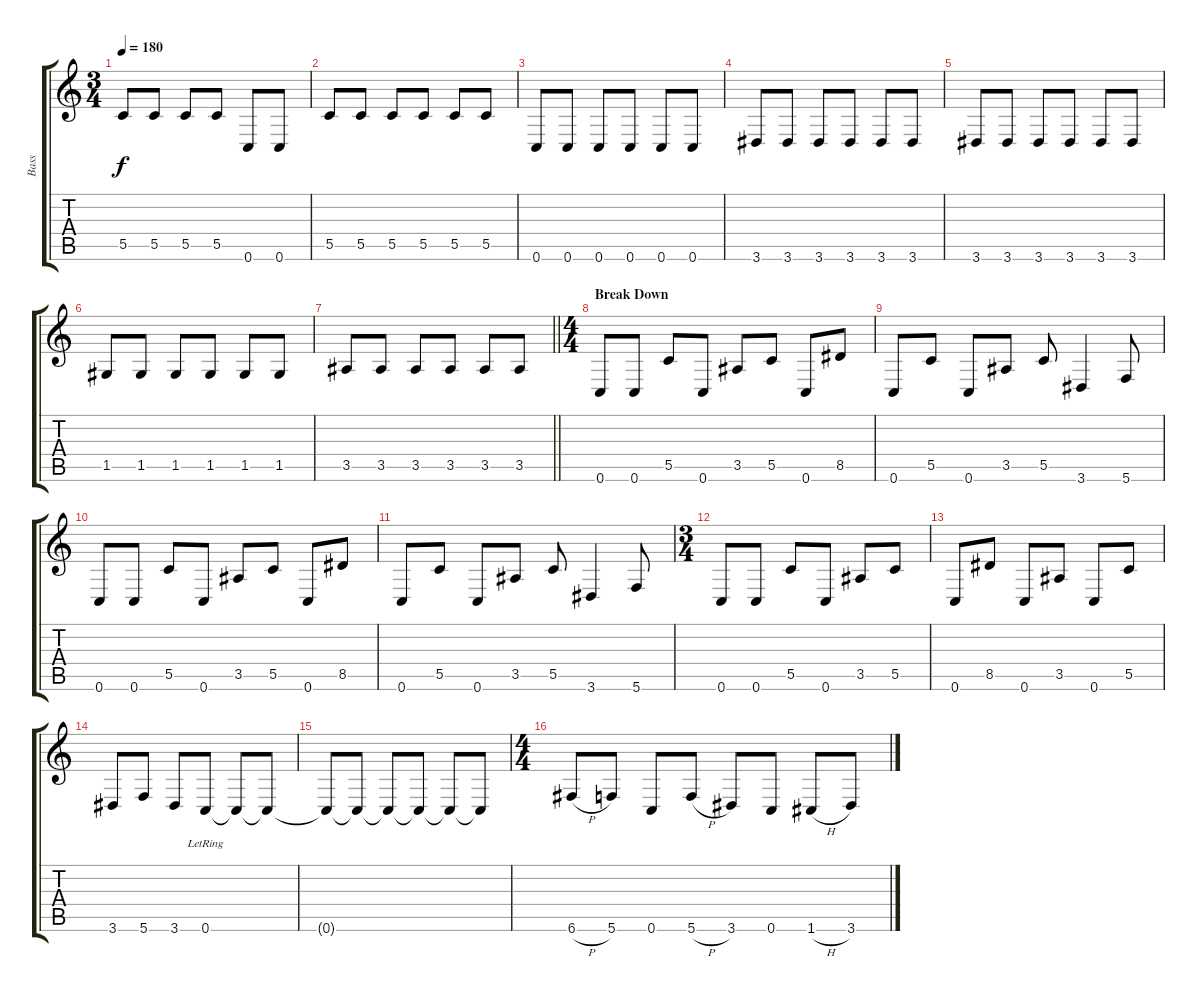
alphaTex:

\track ("Bass" "Bass") {instrument electricbasspick}
\staff {score tabs}
\tuning (D4 A3 F3 C3 G2 C2) {hide}
\ts (3 4)
\tempo 180
\clef g2
\ks c
5.5.8{dy f} 5.5.8 5.5.8 5.5.8 0.6.8 0.6.8 |
5.5.8 5.5.8 5.5.8 5.5.8 5.5.8 5.5.8 |
0.6.8 0.6.8 0.6.8 0.6.8 0.6.8 0.6.8 |
3.6.8 3.6.8 3.6.8 3.6.8 3.6.8 3.6.8 |
3.6.8 3.6.8 3.6.8 3.6.8 3.6.8 3.6.8 |
1.5.8 1.5.8 1.5.8 1.5.8 1.5.8 1.5.8 |
\barLineRight lightlight
3.5.8 3.5.8 3.5.8 3.5.8 3.5.8 3.5.8 |
\ts (4 4)
\section ("" "Break Down")
0.6.8 0.6.8 5.5.8 0.6.8 3.5.8 5.5.8 0.6.8 8.5.8 |
0.6.8 5.5.8 0.6.8 3.5.8 5.5.8 3.6.4 5.6.8 |
0.6.8 0.6.8 5.5.8 0.6.8 3.5.8 5.5.8 0.6.8 8.5.8 |
0.6.8 5.5.8 0.6.8 3.5.8 5.5.8 3.6.4 5.6.8 |
\ts (3 4)
0.6.8 0.6.8 5.5.8 0.6.8 3.5.8 5.5.8 |
0.6.8 8.5.8 0.6.8 3.5.8 0.6.8 5.5.8 |
3.6.8 5.6.8 3.6.8 0.6{lr}.8 0.6{t}.8 0.6{t}.8 |
0.6{t}.8 0.6{t}.8 0.6{t}.8 0.6{t}.8 0.6{t}.8 0.6{t}.8 |
\ts (4 4)
6.6{h}.8 5.6.8 0.6.8 5.6{h}.8 3.6.8 0.6.8 1.6{h}.8 3.6.8
